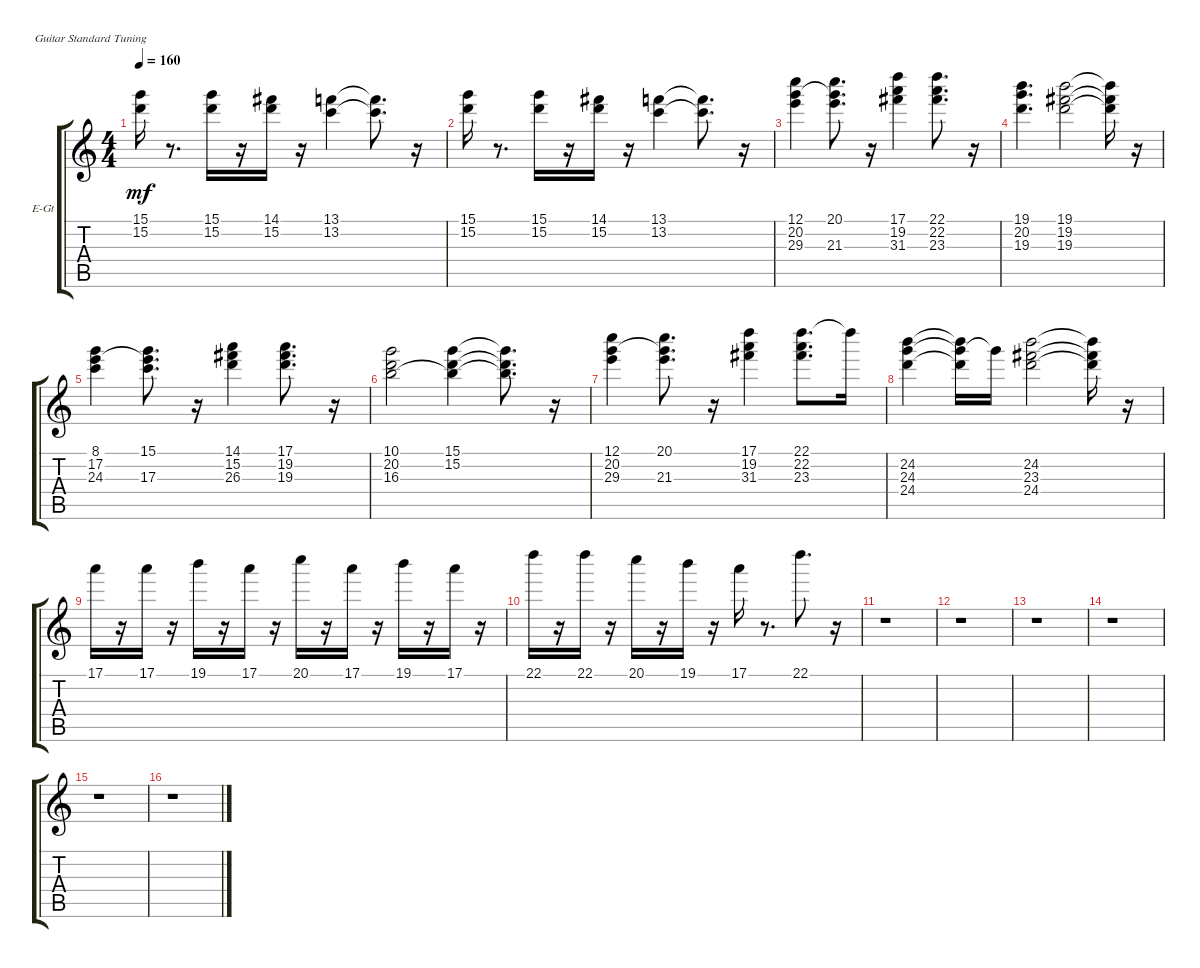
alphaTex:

\defaultSystemsLayout 4
\bracketExtendMode groupsimilarinstruments
\firstSystemTrackNameOrientation horizontal
\otherSystemsTrackNameOrientation horizontal
\track ("Electric Guitar" "E-Gt") {instrument electricguitarclean}
\staff {score tabs}
\tuning (E4 B3 G3 D3 A2 E2)
\ts (4 4)
\tempo 160
\clef g2
\scale
0.333333
\ks c
(15.1 15.2).16{dy mf} r.8{d} (15.1 15.2).16 r.16 (14.1 15.2).16 r.16 (13.1 13.2).4 (13.1{t} 13.2{t}).8{d} r.16 |
\scale
0.333333 (15.1 15.2).16 r.8{d} (15.1 15.2).16 r.16 (14.1 15.2).16 r.16 (13.1 13.2).4 (13.1{t} 13.2{t}).8{d} r.16 |
\scale
0.333333 (12.1 20.2 29.3).4 (21.3 20.2{t} 20.1).8{d} r.16 (17.1 19.2 31.3).4 (22.2 23.3 22.1).8{d} r.16 |
\scale
0.333333 (19.1 19.3 20.2).4{d} (19.2 19.3 19.1).2 (19.2{t} 19.3{t} 19.1{t}).16 r.16 |
\scale
0.333333 (8.1 17.2 24.3).4 (17.3 17.2{t} 15.1).8{d} r.16 (14.1 15.2 26.3).4 (19.2 19.3 17.1).8{d} r.16 |
\scale
0.333333 (10.1 20.2 16.3).2 (15.2 15.1 16.3{t}).4 (15.2{t} 15.1{t} 16.3{t}).8{d} r.16 |
\scale
0.333333 (12.1 20.2 29.3).4 (21.3 20.2{t} 20.1).8{d} r.16 (17.1 19.2 31.3).4 (22.2 23.3 22.1).8{d} 22.1{t}.16 |
\scale
0.333333 (24.2 24.4 24.3).4 (24.2{t} 24.4{t} 24.3{t}).16 24.3{t}.16 (23.3 24.4 24.2).2 (23.3{t} 24.4{t} 24.2{t}).16 r.16 |
\scale
0.333333 17.1.16 r.16 17.1.16 r.16 19.1.16 r.16 17.1.16 r.16 20.1.16 r.16 17.1.16 r.16 19.1.16 r.16 17.1.16 r.16 |
\scale
0.333333 22.1.16 r.16 22.1.16 r.16 20.1.16 r.16 19.1.16 r.16 17.1.16 r.8{d} 22.1.8{d} r.16 |
\scale
0.333333 r.1 |
\scale
0.333333 r.1 |
\scale
0.333333 r.1 |
\scale
0.333333 r.1 |
\scale
0.333333 r.1 |
\scale
0.333333 r.1
